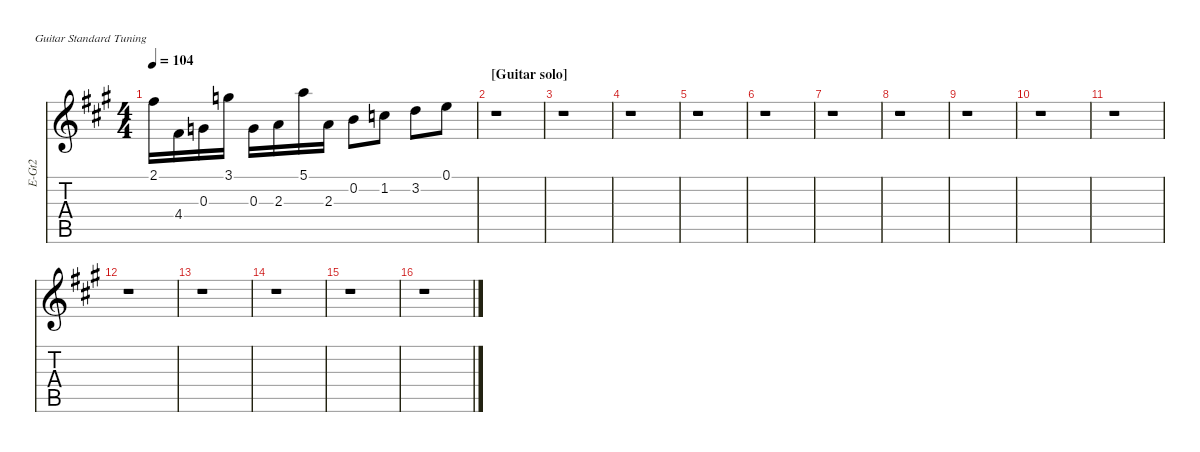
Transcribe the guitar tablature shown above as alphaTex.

\hideDynamics
\bracketExtendMode nobrackets
\otherSystemsTrackNameOrientation horizontal
\track ("Electric Guitar 2 (right)" "E-Gt2") {defaultSystemsLayout 4 instrument overdrivenguitar}
\staff {score tabs}
\tuning (E4 B3 G3 D3 A2 E2)
\ts (4 4)
\tempo 104
\clef g2
\ks a
2.1{acc #}.16{dy f beam Down} 4.4{acc #}.16{beam Down} 0.3{acc forcenatural}.16{beam Down} 3.1{acc forcenatural}.16{beam Down} 0.3{acc forcenatural}.16{beam Down} 2.3{acc forcenatural}.16{beam Down} 5.1{acc forcenatural}.16{beam Down} 2.3{acc forcenatural}.16{beam Down} 0.2{acc forcenatural}.8{beam Down} 1.2{acc forcenatural}.8{beam Down} 3.2{acc forcenatural}.8{beam Down} 0.1{acc forcenatural}.8{beam Down} |
\section ("" "[Guitar solo]")
r.1{beam Down} |
r.1{beam Down} |
r.1{beam Down} |
r.1{beam Down} |
r.1{beam Down} |
r.1{beam Down} |
r.1{beam Down} |
r.1{beam Down} |
r.1{beam Down} |
r.1{beam Down} |
r.1{beam Down} |
r.1{beam Down} |
r.1{beam Down} |
r.1{beam Down} |
r.1{beam Down}
